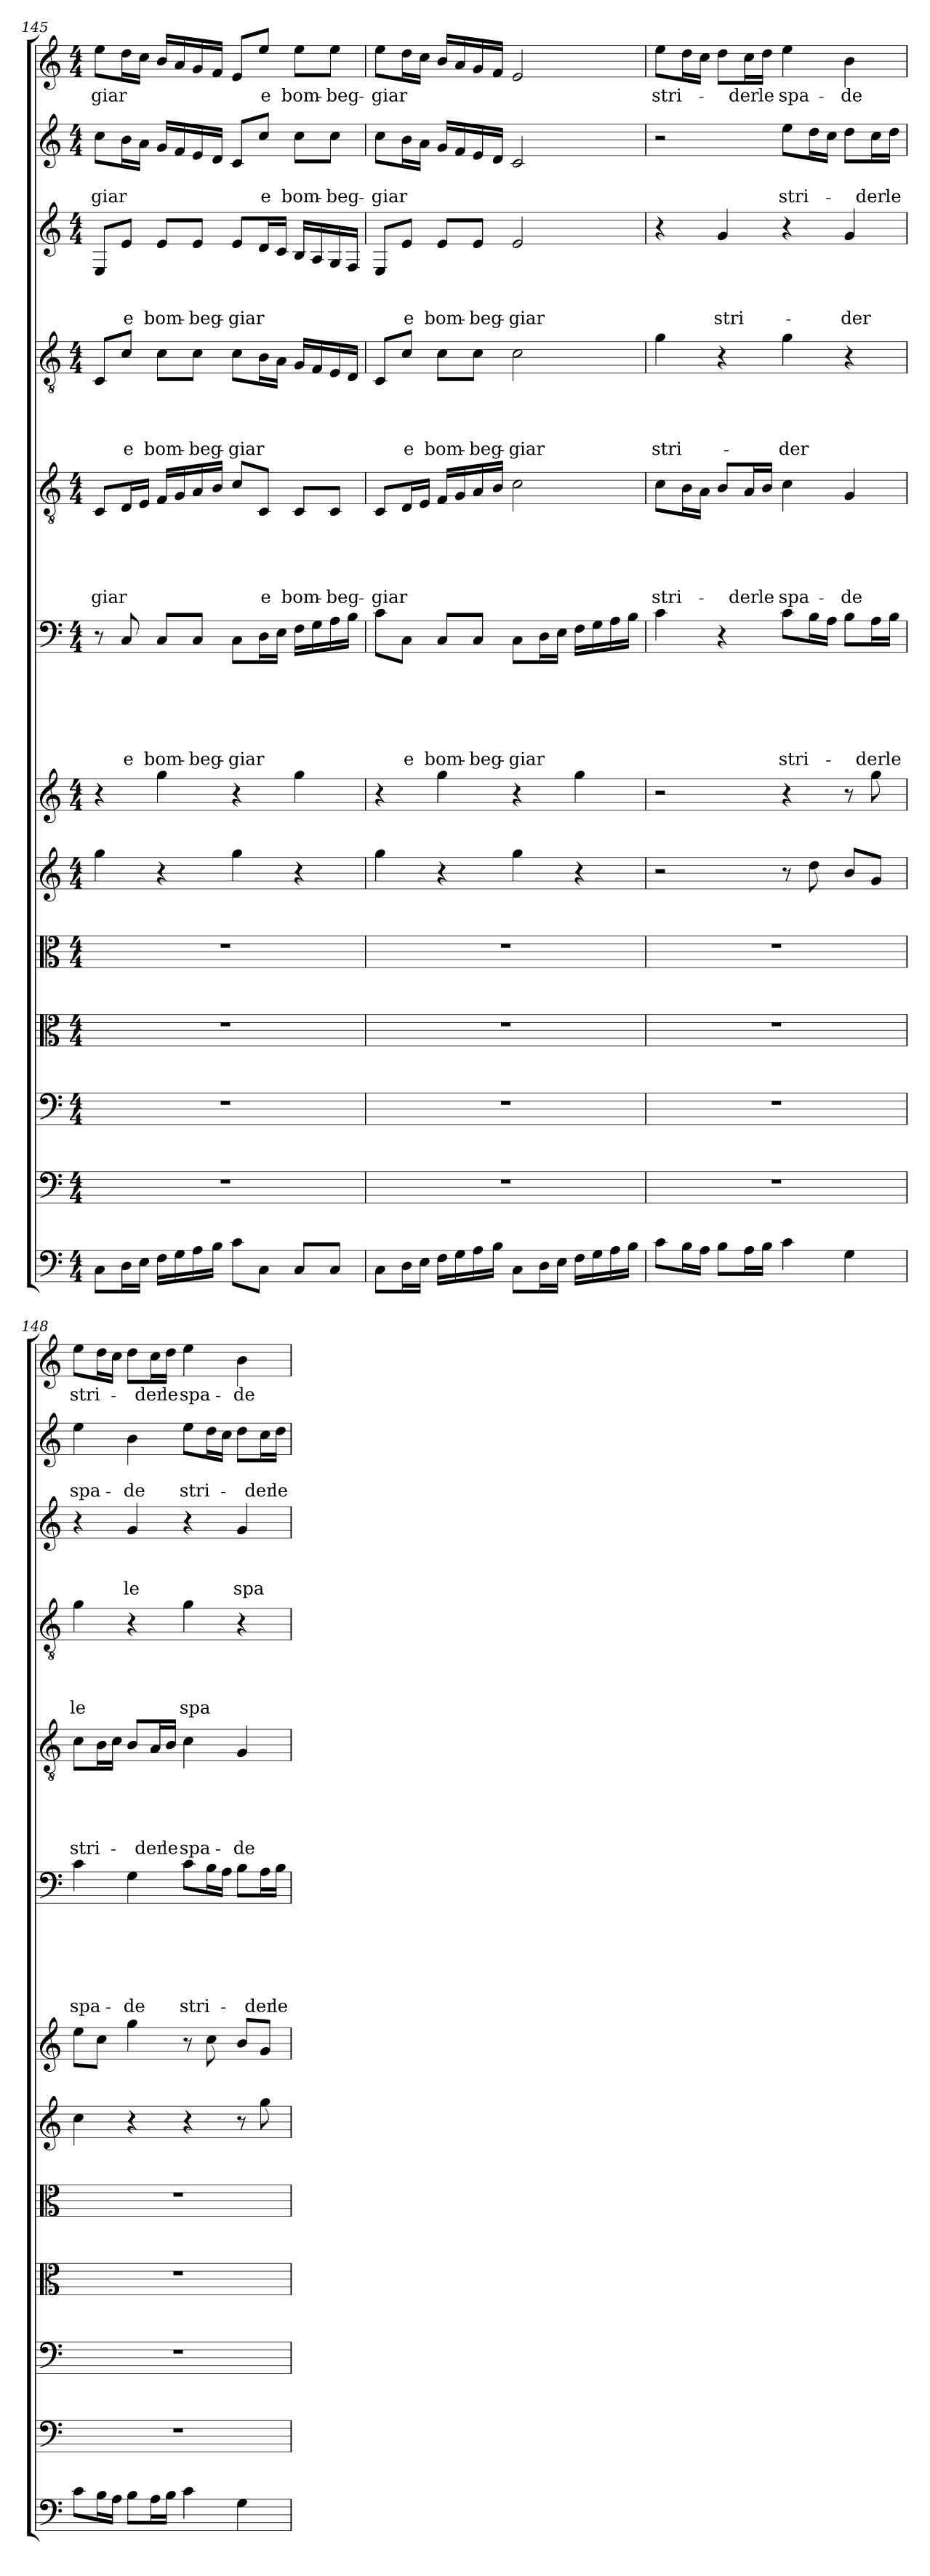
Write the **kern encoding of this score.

**kern	**kern	**kern	**kern	**kern	**kern	**kern	**kern	**text	**text	**text	**text	**text	**text	**kern	**text	**text	**text	**text	**text	**kern	**text	**text	**text	**text	**kern	**text	**text	**text	**kern	**text	**text	**kern	**text
*part13	*part12	*part11	*part10	*part9	*part8	*part7	*part6	*part6	*part6	*part6	*part6	*part6	*part6	*part5	*part5	*part5	*part5	*part5	*part5	*part4	*part4	*part4	*part4	*part4	*part3	*part3	*part3	*part3	*part2	*part2	*part2	*part1	*part1
*staff13	*staff12	*staff11	*staff10	*staff9	*staff8	*staff7	*staff6	*staff6	*staff6	*staff6	*staff6	*staff6	*staff6	*staff5	*staff5	*staff5	*staff5	*staff5	*staff5	*staff4	*staff4	*staff4	*staff4	*staff4	*staff3	*staff3	*staff3	*staff3	*staff2	*staff2	*staff2	*staff1	*staff1
!!LO:PB:g=z
*clefF4	*clefF4	*clefF4	*clefC3	*clefC3	*clefG2	*clefG2	*clefF4	*	*	*	*	*	*	*clefGv2	*	*	*	*	*	*clefGv2	*	*	*	*	*clefG2	*	*	*	*clefG2	*	*	*clefG2	*
*k[]	*k[]	*k[]	*k[]	*k[]	*k[]	*k[]	*k[]	*	*	*	*	*	*	*k[]	*	*	*	*	*	*k[]	*	*	*	*	*k[]	*	*	*	*k[]	*	*	*k[]	*
*C:	*C:	*C:	*C:	*C:	*C:	*C:	*C:	*	*	*	*	*	*	*C:	*	*	*	*	*	*C:	*	*	*	*	*C:	*	*	*	*C:	*	*	*C:	*
*M4/4	*M4/4	*M4/4	*M4/4	*M4/4	*M4/4	*M4/4	*M4/4	*	*	*	*	*	*	*M4/4	*	*	*	*	*	*M4/4	*	*	*	*	*M4/4	*	*	*	*M4/4	*	*	*M4/4	*
=145	=145	=145	=145	=145	=145	=145	=145	=145	=145	=145	=145	=145	=145	=145	=145	=145	=145	=145	=145	=145	=145	=145	=145	=145	=145	=145	=145	=145	=145	=145	=145	=145	=145
!	!	!	!	!	!	!	!	!	!	!	!	!	!	!	!	!	!	!	!LO:LY:b	!	!	!	!	!	!	!	!	!	!	!	!LO:LY:b	!	!LO:LY:b
8C\L	1r	1r	1r	1r	4gg\	4r	8r	.	.	.	.	.	.	8C/L	.	.	.	.	-giar	8C/L	.	.	.	.	8E/L	.	.	.	8cc\L	.	-giar	8ee\L	-giar
!	!	!	!	!	!	!	!	!	!	!	!	!	!LO:LY:b	!	!	!	!	!	!	!	!	!	!	!LO:LY:b	!	!	!	!LO:LY:b	!	!	!	!	!
16D\L	.	.	.	.	.	.	8C/	.	.	.	.	.	e	16D/L	.	.	.	.	.	8c/J	.	.	.	e	8e/J	.	.	e	16b\L	.	.	16dd\L	.
16E\JJ	.	.	.	.	.	.	.	.	.	.	.	.	.	16E/JJ	.	.	.	.	.	.	.	.	.	.	.	.	.	.	16a\JJ	.	.	16cc\JJ	.
!	!	!	!	!	!	!	!	!	!	!	!	!	!LO:LY:b	!	!	!	!	!	!	!	!	!	!	!LO:LY:b	!	!	!	!LO:LY:b	!	!	!	!	!
16F\LL	.	.	.	.	4r	4gg\	8C/L	.	.	.	.	.	bom-	16F/LL	.	.	.	.	.	8c\L	.	.	.	bom-	8e/L	.	.	bom-	16g/LL	.	.	16b/LL	.
16G\	.	.	.	.	.	.	.	.	.	.	.	.	.	16G/	.	.	.	.	.	.	.	.	.	.	.	.	.	.	16f/	.	.	16a/	.
!	!	!	!	!	!	!	!	!	!	!	!	!	!LO:LY:b	!	!	!	!	!	!	!	!	!	!	!LO:LY:b	!	!	!	!LO:LY:b	!	!	!	!	!
16A\	.	.	.	.	.	.	8C/J	.	.	.	.	.	-beg-	16A/	.	.	.	.	.	8c\J	.	.	.	-beg-	8e/J	.	.	-beg-	16e/	.	.	16g/	.
16B\JJ	.	.	.	.	.	.	.	.	.	.	.	.	.	16B/JJ	.	.	.	.	.	.	.	.	.	.	.	.	.	.	16d/JJ	.	.	16f/JJ	.
!	!	!	!	!	!	!	!	!	!	!	!	!	!LO:LY:b	!	!	!	!	!	!	!	!	!	!	!LO:LY:b	!	!	!	!LO:LY:b	!	!	!	!	!
8c\L	.	.	.	.	4gg\	4r	8C\L	.	.	.	.	.	-giar	8c/L	.	.	.	.	.	8c\L	.	.	.	-giar	8e/L	.	.	-giar	8c/L	.	.	8e/L	.
!	!	!	!	!	!	!	!	!	!	!	!	!	!	!	!	!	!	!	!LO:LY:b	!	!	!	!	!	!	!	!	!	!	!	!LO:LY:b	!	!LO:LY:b
8C\J	.	.	.	.	.	.	16D\L	.	.	.	.	.	.	8C/J	.	.	.	.	e	16B\L	.	.	.	.	16d/L	.	.	.	8cc/J	.	e	8ee/J	e
.	.	.	.	.	.	.	16E\JJ	.	.	.	.	.	.	.	.	.	.	.	.	16A\JJ	.	.	.	.	16c/JJ	.	.	.	.	.	.	.	.
!	!	!	!	!	!	!	!	!	!	!	!	!	!	!	!	!	!	!	!LO:LY:b	!	!	!	!	!	!	!	!	!	!	!	!LO:LY:b	!	!LO:LY:b
8C/L	.	.	.	.	4r	4gg\	16F\LL	.	.	.	.	.	.	8C/L	.	.	.	.	bom-	16G/LL	.	.	.	.	16B/LL	.	.	.	8cc\L	.	bom-	8ee\L	bom-
.	.	.	.	.	.	.	16G\	.	.	.	.	.	.	.	.	.	.	.	.	16F/	.	.	.	.	16A/	.	.	.	.	.	.	.	.
!	!	!	!	!	!	!	!	!	!	!	!	!	!	!	!	!	!	!	!LO:LY:b	!	!	!	!	!	!	!	!	!	!	!	!LO:LY:b	!	!LO:LY:b
8C/J	.	.	.	.	.	.	16A\	.	.	.	.	.	.	8C/J	.	.	.	.	-beg-	16E/	.	.	.	.	16G/	.	.	.	8cc\J	.	-beg-	8ee\J	-beg-
.	.	.	.	.	.	.	16B\JJ	.	.	.	.	.	.	.	.	.	.	.	.	16D/JJ	.	.	.	.	16F/JJ	.	.	.	.	.	.	.	.
=146	=146	=146	=146	=146	=146	=146	=146	=146	=146	=146	=146	=146	=146	=146	=146	=146	=146	=146	=146	=146	=146	=146	=146	=146	=146	=146	=146	=146	=146	=146	=146	=146	=146
!	!	!	!	!	!	!	!	!	!	!	!	!	!	!	!	!	!	!	!LO:LY:b	!	!	!	!	!	!	!	!	!	!	!	!LO:LY:b	!	!LO:LY:b
8C\L	1r	1r	1r	1r	4gg\	4r	8c\L	.	.	.	.	.	.	8C/L	.	.	.	.	-giar	8C/L	.	.	.	.	8E/L	.	.	.	8cc\L	.	-giar	8ee\L	-giar
!	!	!	!	!	!	!	!	!	!	!	!	!	!LO:LY:b	!	!	!	!	!	!	!	!	!	!	!LO:LY:b	!	!	!	!LO:LY:b	!	!	!	!	!
16D\L	.	.	.	.	.	.	8C\J	.	.	.	.	.	e	16D/L	.	.	.	.	.	8c/J	.	.	.	e	8e/J	.	.	e	16b\L	.	.	16dd\L	.
16E\JJ	.	.	.	.	.	.	.	.	.	.	.	.	.	16E/JJ	.	.	.	.	.	.	.	.	.	.	.	.	.	.	16a\JJ	.	.	16cc\JJ	.
!	!	!	!	!	!	!	!	!	!	!	!	!	!LO:LY:b	!	!	!	!	!	!	!	!	!	!	!LO:LY:b	!	!	!	!LO:LY:b	!	!	!	!	!
16F\LL	.	.	.	.	4r	4gg\	8C/L	.	.	.	.	.	bom-	16F/LL	.	.	.	.	.	8c\L	.	.	.	bom-	8e/L	.	.	bom-	16g/LL	.	.	16b/LL	.
16G\	.	.	.	.	.	.	.	.	.	.	.	.	.	16G/	.	.	.	.	.	.	.	.	.	.	.	.	.	.	16f/	.	.	16a/	.
!	!	!	!	!	!	!	!	!	!	!	!	!	!LO:LY:b	!	!	!	!	!	!	!	!	!	!	!LO:LY:b	!	!	!	!LO:LY:b	!	!	!	!	!
16A\	.	.	.	.	.	.	8C/J	.	.	.	.	.	-beg-	16A/	.	.	.	.	.	8c\J	.	.	.	-beg-	8e/J	.	.	-beg-	16e/	.	.	16g/	.
16B\JJ	.	.	.	.	.	.	.	.	.	.	.	.	.	16B/JJ	.	.	.	.	.	.	.	.	.	.	.	.	.	.	16d/JJ	.	.	16f/JJ	.
!	!	!	!	!	!	!	!	!	!	!	!	!	!LO:LY:b	!	!	!	!	!	!	!	!	!	!	!LO:LY:b	!	!	!	!LO:LY:b	!	!	!	!	!
8C\L	.	.	.	.	4gg\	4r	8C\L	.	.	.	.	.	-giar	2c\	.	.	.	.	.	2c\	.	.	.	-giar	2e/	.	.	-giar	2c/	.	.	2e/	.
16D\L	.	.	.	.	.	.	16D\L	.	.	.	.	.	.	.	.	.	.	.	.	.	.	.	.	.	.	.	.	.	.	.	.	.	.
16E\JJ	.	.	.	.	.	.	16E\JJ	.	.	.	.	.	.	.	.	.	.	.	.	.	.	.	.	.	.	.	.	.	.	.	.	.	.
16F\LL	.	.	.	.	4r	4gg\	16F\LL	.	.	.	.	.	.	.	.	.	.	.	.	.	.	.	.	.	.	.	.	.	.	.	.	.	.
16G\	.	.	.	.	.	.	16G\	.	.	.	.	.	.	.	.	.	.	.	.	.	.	.	.	.	.	.	.	.	.	.	.	.	.
16A\	.	.	.	.	.	.	16A\	.	.	.	.	.	.	.	.	.	.	.	.	.	.	.	.	.	.	.	.	.	.	.	.	.	.
16B\JJ	.	.	.	.	.	.	16B\JJ	.	.	.	.	.	.	.	.	.	.	.	.	.	.	.	.	.	.	.	.	.	.	.	.	.	.
!!LO:PB:g=z
=147	=147	=147	=147	=147	=147	=147	=147	=147	=147	=147	=147	=147	=147	=147	=147	=147	=147	=147	=147	=147	=147	=147	=147	=147	=147	=147	=147	=147	=147	=147	=147	=147	=147
!	!	!	!	!	!	!	!	!	!	!	!	!	!	!	!	!	!	!	!LO:LY:b	!	!	!	!	!LO:LY:b	!	!	!	!	!	!	!	!	!LO:LY:b
8c\L	1r	1r	1r	1r	2r	2r	4c\	.	.	.	.	.	.	8c\L	.	.	.	.	stri-	4g\	.	.	.	stri-	4r	.	.	.	2r	.	.	8ee\L	stri-
16B\L	.	.	.	.	.	.	.	.	.	.	.	.	.	16B\L	.	.	.	.	.	.	.	.	.	.	.	.	.	.	.	.	.	16dd\L	.
16A\JJ	.	.	.	.	.	.	.	.	.	.	.	.	.	16A\JJ	.	.	.	.	.	.	.	.	.	.	.	.	.	.	.	.	.	16cc\JJ	.
!	!	!	!	!	!	!	!	!	!	!	!	!	!	!	!	!	!	!	!	!	!	!	!	!	!	!	!	!LO:LY:b	!	!	!	!	!
8B\L	.	.	.	.	.	.	4r	.	.	.	.	.	.	8B/L	.	.	.	.	.	4r	.	.	.	.	4g/	.	.	stri-	.	.	.	8dd\L	.
!	!	!	!	!	!	!	!	!	!	!	!	!	!	!	!	!	!	!	!LO:LY:b	!	!	!	!	!	!	!	!	!	!	!	!	!	!LO:LY:b
16A\L	.	.	.	.	.	.	.	.	.	.	.	.	.	16A/L	.	.	.	.	-der	.	.	.	.	.	.	.	.	.	.	.	.	16cc\L	-der
!	!	!	!	!	!	!	!	!	!	!	!	!	!	!	!	!	!	!	!LO:LY:b	!	!	!	!	!	!	!	!	!	!	!	!	!	!LO:LY:b
16B\JJ	.	.	.	.	.	.	.	.	.	.	.	.	.	16B/JJ	.	.	.	.	le	.	.	.	.	.	.	.	.	.	.	.	.	16dd\JJ	le
!	!	!	!	!	!	!	!	!	!	!	!	!	!LO:LY:b	!	!	!	!	!	!LO:LY:b	!	!	!	!	!LO:LY:b	!	!	!	!	!	!	!LO:LY:b	!	!LO:LY:b
4c\	.	.	.	.	8r	4r	8c\L	.	.	.	.	.	stri-	4c\	.	.	.	.	spa-	4g\	.	.	.	-der	4r	.	.	.	8ee\L	.	stri-	4ee\	spa-
.	.	.	.	.	8dd\	.	16B\L	.	.	.	.	.	.	.	.	.	.	.	.	.	.	.	.	.	.	.	.	.	16dd\L	.	.	.	.
.	.	.	.	.	.	.	16A\JJ	.	.	.	.	.	.	.	.	.	.	.	.	.	.	.	.	.	.	.	.	.	16cc\JJ	.	.	.	.
!	!	!	!	!	!	!	!	!	!	!	!	!	!	!	!	!	!	!	!LO:LY:b	!	!	!	!	!	!	!	!	!LO:LY:b	!	!	!	!	!LO:LY:b
4G\	.	.	.	.	8b/L	8r	8B\L	.	.	.	.	.	.	4G/	.	.	.	.	-de	4r	.	.	.	.	4g/	.	.	-der	8dd\L	.	.	4b\	-de
!	!	!	!	!	!	!	!	!	!	!	!	!	!LO:LY:b	!	!	!	!	!	!	!	!	!	!	!	!	!	!	!	!	!	!LO:LY:b	!	!
.	.	.	.	.	8g/J	8gg\	16A\L	.	.	.	.	.	-der	.	.	.	.	.	.	.	.	.	.	.	.	.	.	.	16cc\L	.	-der	.	.
!	!	!	!	!	!	!	!	!	!	!	!	!	!LO:LY:b	!	!	!	!	!	!	!	!	!	!	!	!	!	!	!	!	!	!LO:LY:b	!	!
.	.	.	.	.	.	.	16B\JJ	.	.	.	.	.	le	.	.	.	.	.	.	.	.	.	.	.	.	.	.	.	16dd\JJ	.	le	.	.
=148	=148	=148	=148	=148	=148	=148	=148	=148	=148	=148	=148	=148	=148	=148	=148	=148	=148	=148	=148	=148	=148	=148	=148	=148	=148	=148	=148	=148	=148	=148	=148	=148	=148
!	!	!	!	!	!	!	!	!	!	!	!	!	!LO:LY:b	!	!	!	!	!	!LO:LY:b	!	!	!	!	!LO:LY:b	!	!	!	!	!	!	!LO:LY:b	!	!LO:LY:b
8c\L	1r	1r	1r	1r	4cc\	8ee\L	4c\	.	.	.	.	.	spa-	8c\L	.	.	.	.	stri-	4g\	.	.	.	le	4r	.	.	.	4ee\	.	spa-	8ee\L	stri-
16B\L	.	.	.	.	.	8cc\J	.	.	.	.	.	.	.	16B\L	.	.	.	.	.	.	.	.	.	.	.	.	.	.	.	.	.	16dd\L	.
16A\JJ	.	.	.	.	.	.	.	.	.	.	.	.	.	16c\JJ	.	.	.	.	.	.	.	.	.	.	.	.	.	.	.	.	.	16cc\JJ	.
!	!	!	!	!	!	!	!	!	!	!	!	!	!LO:LY:b	!	!	!	!	!	!	!	!	!	!	!	!	!	!	!LO:LY:b	!	!	!LO:LY:b	!	!
8B\L	.	.	.	.	4r	4gg\	4G\	.	.	.	.	.	-de	8B/L	.	.	.	.	.	4r	.	.	.	.	4g/	.	.	le	4b\	.	-de	8dd\L	.
!	!	!	!	!	!	!	!	!	!	!	!	!	!	!	!	!	!	!	!LO:LY:b	!	!	!	!	!	!	!	!	!	!	!	!	!	!LO:LY:b
16A\L	.	.	.	.	.	.	.	.	.	.	.	.	.	16A/L	.	.	.	.	-der	.	.	.	.	.	.	.	.	.	.	.	.	16cc\L	-der
!	!	!	!	!	!	!	!	!	!	!	!	!	!	!	!	!	!	!	!LO:LY:b	!	!	!	!	!	!	!	!	!	!	!	!	!	!LO:LY:b
16B\JJ	.	.	.	.	.	.	.	.	.	.	.	.	.	16B/JJ	.	.	.	.	le	.	.	.	.	.	.	.	.	.	.	.	.	16dd\JJ	le
!	!	!	!	!	!	!	!	!	!	!	!	!	!LO:LY:b	!	!	!	!	!	!LO:LY:b	!	!	!	!	!LO:LY:b	!	!	!	!	!	!	!LO:LY:b	!	!LO:LY:b
4c\	.	.	.	.	4r	8r	8c\L	.	.	.	.	.	stri-	4c\	.	.	.	.	spa-	4g\	.	.	.	spa-	4r	.	.	.	8ee\L	.	stri-	4ee\	spa-
.	.	.	.	.	.	8cc\	16B\L	.	.	.	.	.	.	.	.	.	.	.	.	.	.	.	.	.	.	.	.	.	16dd\L	.	.	.	.
.	.	.	.	.	.	.	16A\JJ	.	.	.	.	.	.	.	.	.	.	.	.	.	.	.	.	.	.	.	.	.	16cc\JJ	.	.	.	.
!	!	!	!	!	!	!	!	!	!	!	!	!	!	!	!	!	!	!	!LO:LY:b	!	!	!	!	!	!	!	!	!LO:LY:b	!	!	!	!	!LO:LY:b
4G\	.	.	.	.	8r	8b/L	8B\L	.	.	.	.	.	.	4G/	.	.	.	.	-de	4r	.	.	.	.	4g/	.	.	spa-	8dd\L	.	.	4b\	-de
!	!	!	!	!	!	!	!	!	!	!	!	!	!LO:LY:b	!	!	!	!	!	!	!	!	!	!	!	!	!	!	!	!	!	!LO:LY:b	!	!
.	.	.	.	.	8gg\	8g/J	16A\L	.	.	.	.	.	-der	.	.	.	.	.	.	.	.	.	.	.	.	.	.	.	16cc\L	.	-der	.	.
!	!	!	!	!	!	!	!	!	!	!	!	!	!LO:LY:b	!	!	!	!	!	!	!	!	!	!	!	!	!	!	!	!	!	!LO:LY:b	!	!
.	.	.	.	.	.	.	16B\JJ	.	.	.	.	.	le	.	.	.	.	.	.	.	.	.	.	.	.	.	.	.	16dd\JJ	.	le	.	.
=	=	=	=	=	=	=	=	=	=	=	=	=	=	=	=	=	=	=	=	=	=	=	=	=	=	=	=	=	=	=	=	=	=
*-	*-	*-	*-	*-	*-	*-	*-	*-	*-	*-	*-	*-	*-	*-	*-	*-	*-	*-	*-	*-	*-	*-	*-	*-	*-	*-	*-	*-	*-	*-	*-	*-	*-
